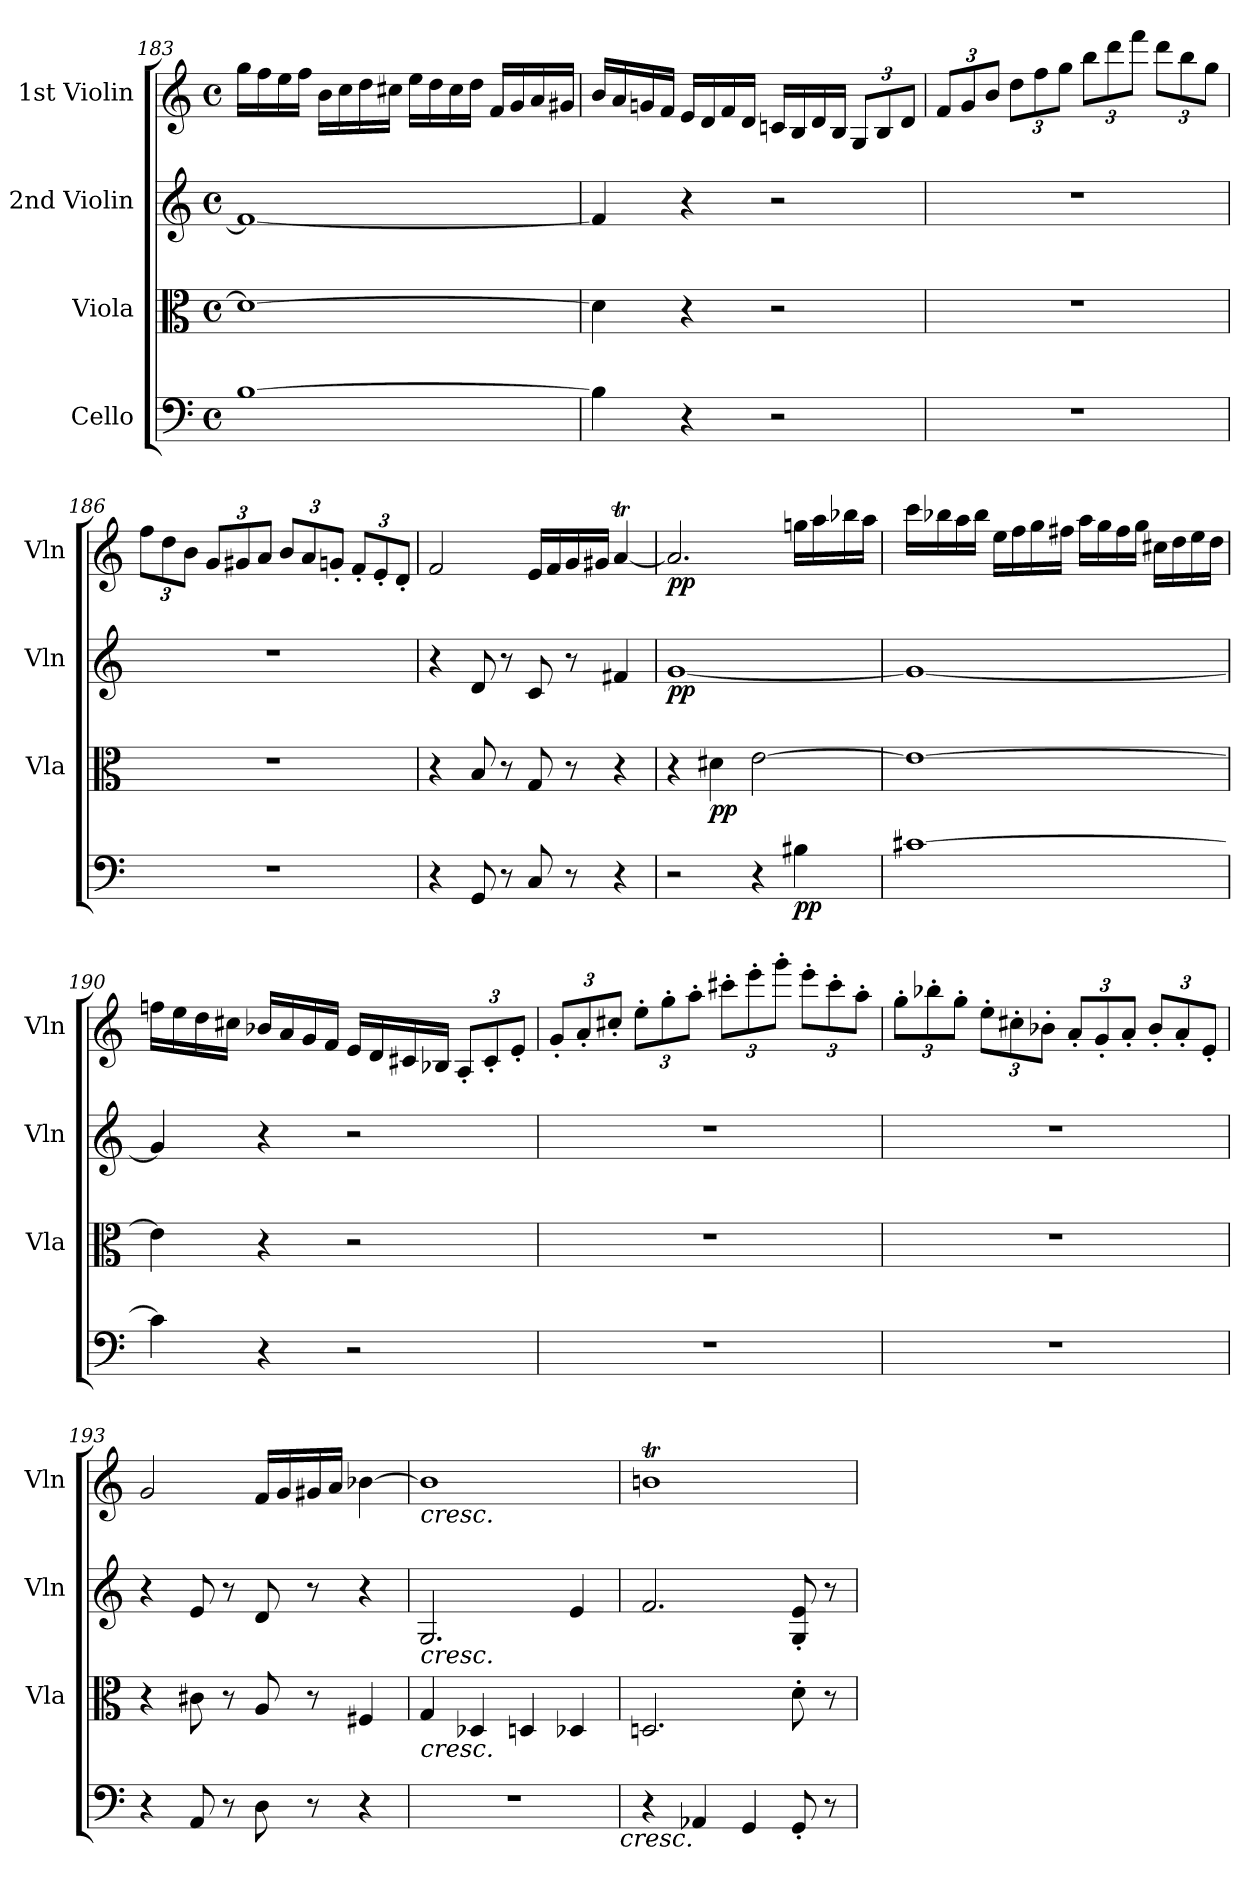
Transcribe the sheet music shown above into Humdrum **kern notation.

**kern	**dynam	**kern	**dynam	**kern	**dynam	**kern	**dynam
*part4	*part4	*part3	*part3	*part2	*part2	*part1	*part1
*staff4	*staff4	*staff3	*staff3	*staff2	*staff2	*staff1	*staff1
*I"Cello	*	*I"Viola	*	*I"2nd Violin	*	*I"1st Violin	*
*	*	*I'Vla	*	*I'Vln	*	*I'Vln	*
*clefF4	*	*clefC3	*	*clefG2	*	*clefG2	*
*k[]	*	*k[]	*	*k[]	*	*k[]	*
*M4/4	*	*M4/4	*	*M4/4	*	*M4/4	*
*met(c)	*	*met(c)	*	*met(c)	*	*met(c)	*
=183	=183	=183	=183	=183	=183	=183	=183
[1B	.	1d_	.	1f_	.	16gg\LL	.
.	.	.	.	.	.	16ff\	.
.	.	.	.	.	.	16ee\	.
.	.	.	.	.	.	16ff\JJ	.
.	.	.	.	.	.	16b\LL	.
.	.	.	.	.	.	16cc\	.
.	.	.	.	.	.	16dd\	.
.	.	.	.	.	.	16cc#X\JJ	.
.	.	.	.	.	.	16ee\LL	.
.	.	.	.	.	.	16dd\	.
.	.	.	.	.	.	16cc#\	.
.	.	.	.	.	.	16dd\JJ	.
.	.	.	.	.	.	16f/LL	.
.	.	.	.	.	.	16g/	.
.	.	.	.	.	.	16a/	.
.	.	.	.	.	.	16g#X/JJ	.
=184	=184	=184	=184	=184	=184	=184	=184
4B\]	.	4d\]	.	4f/]	.	16b/LL	.
.	.	.	.	.	.	16a/	.
.	.	.	.	.	.	16gn/	.
.	.	.	.	.	.	16f/JJ	.
4r	.	4r	.	4r	.	16e/LL	.
.	.	.	.	.	.	16d/	.
.	.	.	.	.	.	16f/	.
.	.	.	.	.	.	16d/JJ	.
2r	.	2r	.	2r	.	16cn/LL	.
.	.	.	.	.	.	16B/	.
.	.	.	.	.	.	16d/	.
.	.	.	.	.	.	16B/JJ	.
*	*	*	*	*	*	*Xbrackettup	*
.	.	.	.	.	.	12G/L	.
.	.	.	.	.	.	12B/	.
.	.	.	.	.	.	12d/J	.
=185	=185	=185	=185	=185	=185	=185	=185
1r	.	1r	.	1r	.	12f/L	.
.	.	.	.	.	.	12g/	.
.	.	.	.	.	.	12b/J	.
.	.	.	.	.	.	12dd\L	.
.	.	.	.	.	.	12ff\	.
.	.	.	.	.	.	12gg\J	.
.	.	.	.	.	.	12bb\L	.
.	.	.	.	.	.	12ddd\	.
.	.	.	.	.	.	12fff\J	.
.	.	.	.	.	.	12ddd\L	.
.	.	.	.	.	.	12bb\	.
.	.	.	.	.	.	12gg\J	.
=186	=186	=186	=186	=186	=186	=186	=186
1r	.	1r	.	1r	.	12ff\L	.
.	.	.	.	.	.	12dd\	.
.	.	.	.	.	.	12b\J	.
.	.	.	.	.	.	12g/L	.
.	.	.	.	.	.	12g#X/	.
.	.	.	.	.	.	12a/J	.
.	.	.	.	.	.	12b/L	.
.	.	.	.	.	.	12a/	.
.	.	.	.	.	.	12gn'/J	.
.	.	.	.	.	.	12f'/L	.
.	.	.	.	.	.	12e'/	.
.	.	.	.	.	.	12d'/J	.
=187	=187	=187	=187	=187	=187	=187	=187
4r	.	4r	.	4r	.	2f/	.
8GG/	.	8B/	.	8d/	.	.	.
8r	.	8r	.	8r	.	.	.
8C/	.	8G/	.	8c/	.	16e/LL	.
.	.	.	.	.	.	16f/	.
8r	.	8r	.	8r	.	16g/	.
.	.	.	.	.	.	16g#X/JJ	.
4r	.	4r	.	4f#X/	.	[4aT/	.
=188	=188	=188	=188	=188	=188	=188	=188
!	!	!	!	!	!LO:DY:b	!	!LO:DY:b
2r	.	4r	.	[1g	pp	2.aTTT/]	pp
!	!	!	!LO:DY:b	!	!	!	!
.	.	4d#X\	pp	.	.	.	.
4r	.	[2e\	.	.	.	.	.
!	!LO:DY:b	!	!	!	!	!	!
4B#X\	pp	.	.	.	.	16ggn\LL	.
.	.	.	.	.	.	16aa\	.
.	.	.	.	.	.	16bb-X\	.
.	.	.	.	.	.	16aa\JJ	.
=189	=189	=189	=189	=189	=189	=189	=189
[1c#X	.	1e_	.	1g_	.	16ccc\LL	.
.	.	.	.	.	.	16bb-X\	.
.	.	.	.	.	.	16aa\	.
.	.	.	.	.	.	16bb-\JJ	.
.	.	.	.	.	.	16ee\LL	.
.	.	.	.	.	.	16ff\	.
.	.	.	.	.	.	16gg\	.
.	.	.	.	.	.	16ff#X\JJ	.
.	.	.	.	.	.	16aa\LL	.
.	.	.	.	.	.	16gg\	.
.	.	.	.	.	.	16ff#\	.
.	.	.	.	.	.	16gg\JJ	.
.	.	.	.	.	.	16cc#X\LL	.
.	.	.	.	.	.	16dd\	.
.	.	.	.	.	.	16ee\	.
.	.	.	.	.	.	16dd\JJ	.
=190	=190	=190	=190	=190	=190	=190	=190
4c#\]	.	4e\]	.	4g/]	.	16ffn\LL	.
.	.	.	.	.	.	16ee\	.
.	.	.	.	.	.	16dd\	.
.	.	.	.	.	.	16cc#X\JJ	.
4r	.	4r	.	4r	.	16b-X/LL	.
.	.	.	.	.	.	16a/	.
.	.	.	.	.	.	16g/	.
.	.	.	.	.	.	16f/JJ	.
2r	.	2r	.	2r	.	16e/LL	.
.	.	.	.	.	.	16d/	.
.	.	.	.	.	.	16c#X/	.
.	.	.	.	.	.	16B-X/JJ	.
.	.	.	.	.	.	12A'/L	.
.	.	.	.	.	.	12c#'/	.
.	.	.	.	.	.	12e'/J	.
=191	=191	=191	=191	=191	=191	=191	=191
1r	.	1r	.	1r	.	12g'/L	.
.	.	.	.	.	.	12a'/	.
.	.	.	.	.	.	12cc#X'/J	.
.	.	.	.	.	.	12ee'\L	.
.	.	.	.	.	.	12gg'\	.
.	.	.	.	.	.	12aa'\J	.
.	.	.	.	.	.	12ccc#X'\L	.
.	.	.	.	.	.	12eee'\	.
.	.	.	.	.	.	12ggg'\J	.
.	.	.	.	.	.	12eee'\L	.
.	.	.	.	.	.	12ccc#'\	.
.	.	.	.	.	.	12aa'\J	.
=192	=192	=192	=192	=192	=192	=192	=192
1r	.	1r	.	1r	.	12gg'\L	.
.	.	.	.	.	.	12bb-X'\	.
.	.	.	.	.	.	12gg'\J	.
.	.	.	.	.	.	12ee'\L	.
.	.	.	.	.	.	12cc#X'\	.
.	.	.	.	.	.	12b-X'\J	.
.	.	.	.	.	.	12a'/L	.
.	.	.	.	.	.	12g'/	.
.	.	.	.	.	.	12a'/J	.
.	.	.	.	.	.	12b-'/L	.
.	.	.	.	.	.	12a'/	.
.	.	.	.	.	.	12e'/J	.
=193	=193	=193	=193	=193	=193	=193	=193
4r	.	4r	.	4r	.	2g/	.
8AA/	.	8c#X\	.	8e/	.	.	.
8r	.	8r	.	8r	.	.	.
8D\	.	8A/	.	8d/	.	16f/LL	.
.	.	.	.	.	.	16g/	.
8r	.	8r	.	8r	.	16g#X/	.
.	.	.	.	.	.	16a/JJ	.
4r	.	4F#X/	.	4r	.	[4b-X\	.
=194	=194	=194	=194	=194	=194	=194	=194
!	!	!	!	!	!	!LO:TX:b:i:t=cresc.	!
!	!	!	!	!LO:TX:b:i:t=cresc.	!	!	!
!	!	!LO:TX:b:i:t=cresc.	!	!	!	!	!
1r	.	4G/	.	2.G/	.	1b-]	.
.	.	4D-X/	.	.	.	.	.
.	.	4Dn/	.	.	.	.	.
.	.	4D-X/	.	4e/	.	.	.
!LO:TX:b:i:t=cresc.	!	!	!	!	!	!	!
=195	=195	=195	=195	=195	=195	=195	=195
4r	.	2.Dn/	.	2.f/	.	1bnt	.
4AA-X/	.	.	.	.	.	.	.
4GG/	.	.	.	.	.	.	.
8GG'/	.	8d'\	.	8G/' 8e/'	.	.	.
8r	.	8r	.	8r	.	.	.
=	=	=	=	=	=	=	=
*-	*-	*-	*-	*-	*-	*-	*-
